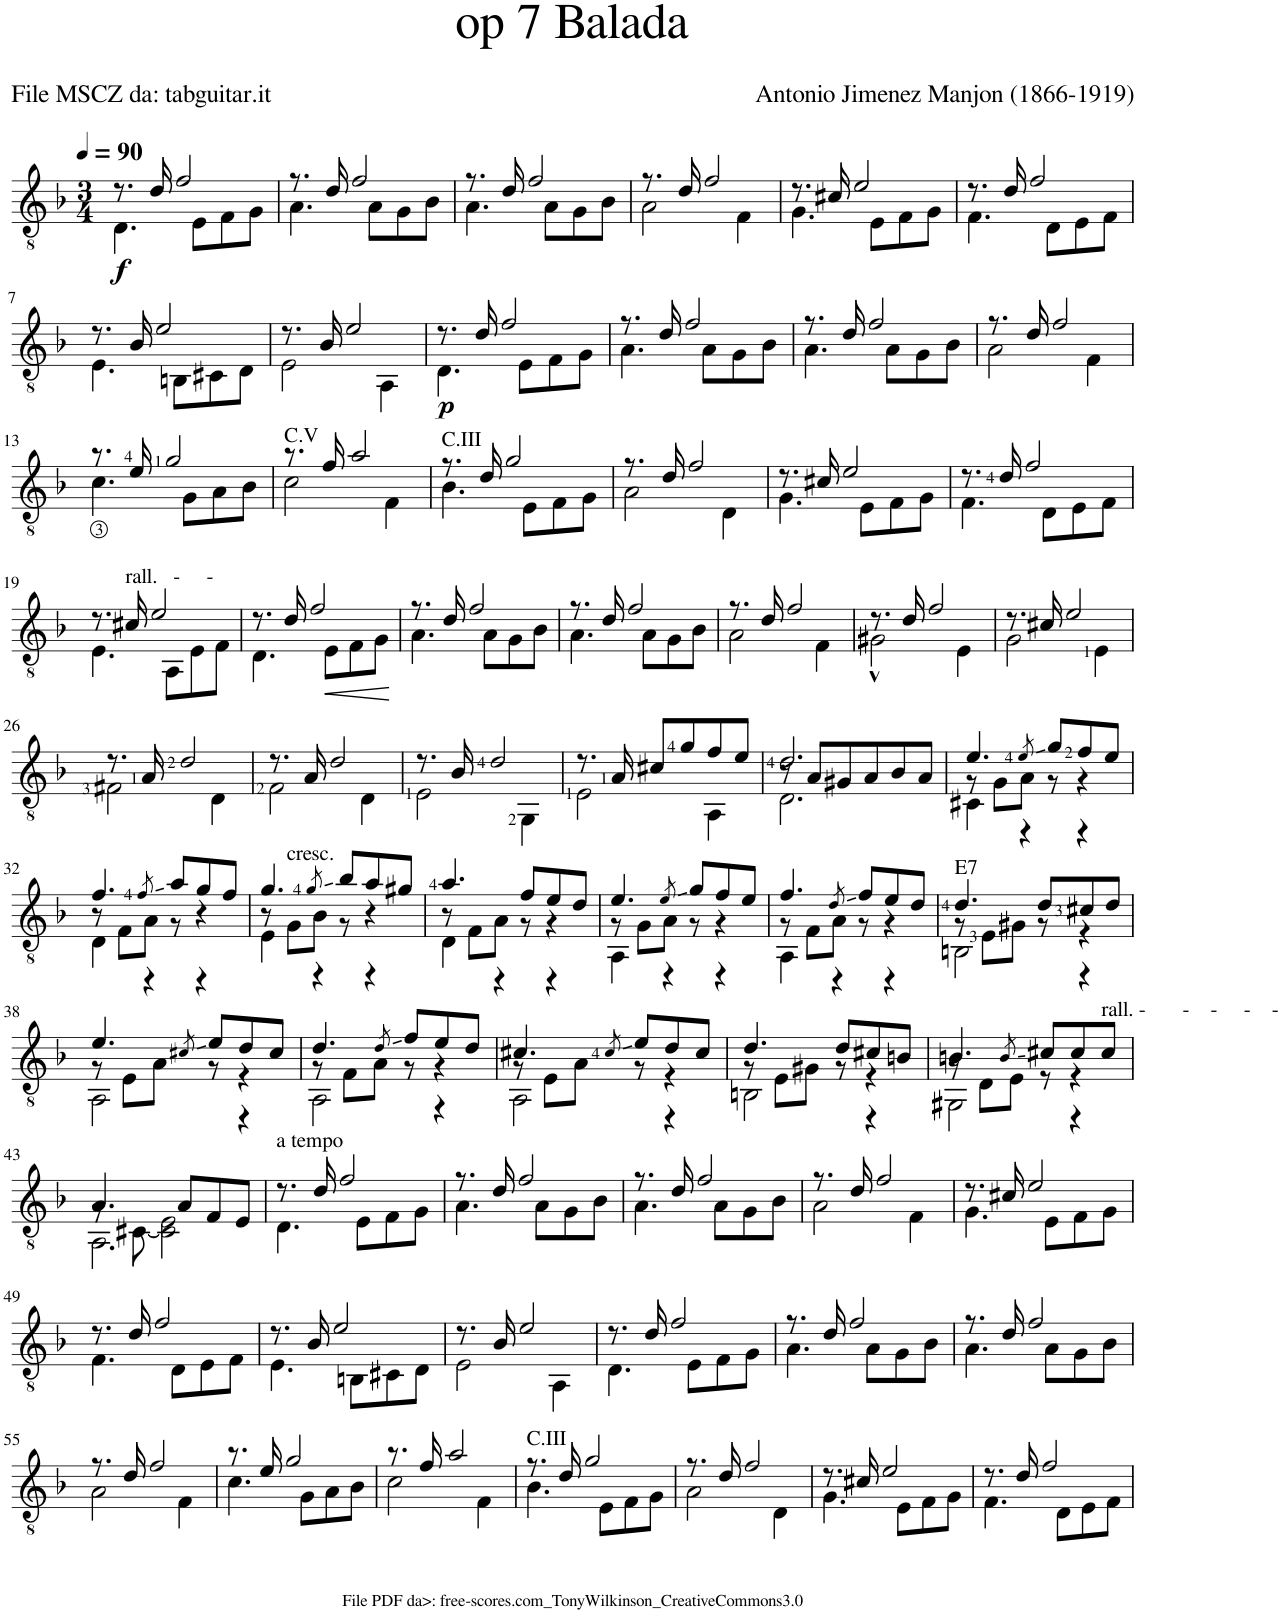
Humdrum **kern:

**kern	**dynam
*part1	*part1
*staff1	*staff1
*I"Guitar	*
*I'Guit.	*
*clefGv2	*
*k[b-]	*
*M3/4	*
*MM90	*
=1	=1
*^	*
!	!	!LO:DY:b
8.r	4.D\	f
16d/	.	.
2f/	.	.
.	8E\L	.
.	8F\	.
.	8G\J	.
=2	=2	=2
8.r	4.A\	.
16d/	.	.
2f/	.	.
.	8A\L	.
.	8G\	.
.	8B-\J	.
=3	=3	=3
8.r	4.A\	.
16d/	.	.
2f/	.	.
.	8A\L	.
.	8G\	.
.	8B-\J	.
=4	=4	=4
8.r	2A\	.
16d/	.	.
2f/	.	.
.	4F\	.
=5	=5	=5
8.r	4.G\	.
16c#X/	.	.
2e/	.	.
.	8E\L	.
.	8F\	.
.	8G\J	.
=6	=6	=6
8.r	4.F\	.
16d/	.	.
2f/	.	.
.	8D\L	.
.	8E\	.
.	8F\J	.
!!LO:LB:g=z	!!
=7	=7	=7
8.r	4.E\	.
16B-/	.	.
2e/	.	.
.	8BBn\L	.
.	8C#X\	.
.	8D\J	.
=8	=8	=8
8.r	2E\	.
16B-/	.	.
2e/	.	.
.	4AA\	.
=9	=9	=9
!	!	!LO:DY:b
8.r	4.D\	p
16d/	.	.
2f/	.	.
.	8E\L	.
.	8F\	.
.	8G\J	.
=10	=10	=10
8.r	4.A\	.
16d/	.	.
2f/	.	.
.	8A\L	.
.	8G\	.
.	8B-\J	.
=11	=11	=11
8.r	4.A\	.
16d/	.	.
2f/	.	.
.	8A\L	.
.	8G\	.
.	8B-\J	.
=12	=12	=12
8.r	2A\	.
16d/	.	.
2f/	.	.
.	4F\	.
!!LO:LB:g=z	!!
=13	=13	=13
8.r	4.c\	.
16e/	.	.
2g/	.	.
.	8G\L	.
.	8A\	.
.	8B-\J	.
=14	=14	=14
!LO:TX:a:t=C.V	!	!
8.r	2c\	.
16f/	.	.
2a/	.	.
.	4F\	.
=15	=15	=15
!LO:TX:a:t=C.III	!	!
8.r	4.B-\	.
16d/	.	.
2g/	.	.
.	8E\L	.
.	8F\	.
.	8G\J	.
=16	=16	=16
8.r	2A\	.
16d/	.	.
2f/	.	.
.	4D\	.
=17	=17	=17
8.r	4.G\	.
16c#X/	.	.
2e/	.	.
.	8E\L	.
.	8F\	.
.	8G\J	.
=18	=18	=18
8.r	4.F\	.
16d/	.	.
2f/	.	.
.	8D\L	.
.	8E\	.
.	8F\J	.
!!LO:LB:g=z	!!
=19	=19	=19
8.r	4.E\	.
!LO:TX:a:t=rall.   -     -	!	!
16c#X/	.	.
2e/	.	.
.	8AA\L	.
.	8E\	.
.	8F\J	.
=20	=20	=20
8.r	4.D\	.
16d/	.	.
2f/	.	.
.	8E\L	.
.	8F\	.
.	8G\J	.
=21	=21	=21
8.r	4.A\	.
16d/	.	.
2f/	.	.
.	8A\L	.
.	8G\	.
.	8B-\J	.
=22	=22	=22
8.r	4.A\	.
16d/	.	.
2f/	.	.
.	8A\L	.
.	8G\	.
.	8B-\J	.
=23	=23	=23
8.r	2A\	.
16d/	.	.
2f/	.	.
.	4F\	.
=24	=24	=24
8.r	2G#X^^\	.
16d/	.	.
2f/	.	.
.	4E\	.
=25	=25	=25
8.r	2G\	.
16c#X/	.	.
2e/	.	.
.	4E\	.
!!LO:LB:g=z	!!
=26	=26	=26
8.r	2F#X\	.
16A/	.	.
2d/	.	.
.	4D\	.
=27	=27	=27
8.r	2F\	.
16A/	.	.
2d/	.	.
.	4D\	.
=28	=28	=28
8.r	2E\	.
16B-/	.	.
2d/	.	.
.	4GG\	.
=29	=29	=29
8.r	2E\	.
16A/	.	.
8c#X/L	.	.
8g/	.	.
8f/	4AA\	.
8e/J	.	.
=30	=30	=30
*	*^	*
2.d/	8r	2.D\	.
.	8A/L	.	.
.	8G#X/	.	.
.	8A/	.	.
.	8B-/	.	.
.	8A/J	.	.
=31	=31	=31	=31
4.e/	8r	4C#X\	.
.	8G\L	.	.
.	8A\J	4r	.
8qe/	.	.	.
8g/L	8r	.	.
8f/	4r	4r	.
8e/J	.	.	.
!!LO:LB:g=z	!!	!!
=32	=32	=32	=32
4.f/	8r	4D\	.
.	8F\L	.	.
.	8A\J	4r	.
8qf/	.	.	.
8a/L	8r	.	.
8g/	4r	4r	.
8f/J	.	.	.
=33	=33	=33	=33
4.g/	8r	4E\	.
!	!LO:TX:a:t=cresc.	!	!
.	8G\L	.	.
.	8B-\J	4r	.
8qg/	.	.	.
8b-/L	8r	.	.
8a/	4r	4r	.
8g#X/J	.	.	.
=34	=34	=34	=34
4.a/	8r	4D\	.
.	8F\L	.	.
.	8A\J	4r	.
8f/L	8r	.	.
8e/	4r	4r	.
8d/J	.	.	.
=35	=35	=35	=35
4.e/	8r	4AA\	.
.	8G\L	.	.
.	8A\J	4r	.
8qe/	.	.	.
8g/L	8r	.	.
8f/	4r	4r	.
8e/J	.	.	.
=36	=36	=36	=36
4.f/	8r	4AA\	.
.	8F\L	.	.
.	8A\J	4r	.
8qd/	.	.	.
8f/L	8r	.	.
8e/	4r	4r	.
8d/J	.	.	.
=37	=37	=37	=37
!LO:TX:a:t=E7	!	!	!
4.d/	8r	2BBn\	.
.	8E\L	.	.
.	8G#X\J	.	.
8d/L	8r	.	.
8c#X/	4r	4r	.
8d/J	.	.	.
!!LO:LB:g=z	!!	!!
=38	=38	=38	=38
4.e/	8r	2AA\	.
.	8E\L	.	.
.	8A\J	.	.
8qc#X/	.	.	.
8e/L	8r	.	.
8d/	4r	4r	.
8c#/J	.	.	.
=39	=39	=39	=39
4.d/	8r	2AA\	.
.	8F\L	.	.
.	8A\J	.	.
8qd/	.	.	.
8f/L	8r	.	.
8e/	4r	4r	.
8d/J	.	.	.
=40	=40	=40	=40
4.c#X/	8r	2AA\	.
.	8E\L	.	.
.	8A\J	.	.
8qc#/	.	.	.
8e/L	8r	.	.
8d/	4r	4r	.
8c#/J	.	.	.
=41	=41	=41	=41
4.d/	8r	2BBn\	.
.	8E\L	.	.
.	8G#X\J	.	.
8d/L	8r	.	.
8c#X/	4r	4r	.
8Bn/J	.	.	.
=42	=42	=42	=42
4.Bn/	8r	2GG#X\	.
.	8D\L	.	.
.	8E\J	.	.
8qB/	.	.	.
8c#X/L	8r	.	.
8c#/	4r	4r	.
!LO:TX:a:t=rall. -       -    -     -    -	!	!	!
8c#/J	.	.	.
!!LO:LB:g=z	!!	!!
=43	=43	=43	=43
4.A/	8r	2.AA\	.
.	[8C#X\	.	.
.	2C#\] 2E\	.	.
8A/L	.	.	.
8F/	.	.	.
8E/J	.	.	.
*	*v	*v	*
=44	=44	=44
!LO:TX:a:t=a tempo	!	!
8.r	4.D\	.
16d/	.	.
2f/	.	.
.	8E\L	.
.	8F\	.
.	8G\J	.
=45	=45	=45
8.r	4.A\	.
16d/	.	.
2f/	.	.
.	8A\L	.
.	8G\	.
.	8B-\J	.
=46	=46	=46
8.r	4.A\	.
16d/	.	.
2f/	.	.
.	8A\L	.
.	8G\	.
.	8B-\J	.
=47	=47	=47
8.r	2A\	.
16d/	.	.
2f/	.	.
.	4F\	.
=48	=48	=48
8.r	4.G\	.
16c#X/	.	.
2e/	.	.
.	8E\L	.
.	8F\	.
.	8G\J	.
!!LO:LB:g=z	!!
=49	=49	=49
8.r	4.F\	.
16d/	.	.
2f/	.	.
.	8D\L	.
.	8E\	.
.	8F\J	.
=50	=50	=50
8.r	4.E\	.
16B-/	.	.
2e/	.	.
.	8BBn\L	.
.	8C#X\	.
.	8D\J	.
=51	=51	=51
8.r	2E\	.
16B-/	.	.
2e/	.	.
.	4AA\	.
=52	=52	=52
8.r	4.D\	.
16d/	.	.
2f/	.	.
.	8E\L	.
.	8F\	.
.	8G\J	.
=53	=53	=53
8.r	4.A\	.
16d/	.	.
2f/	.	.
.	8A\L	.
.	8G\	.
.	8B-\J	.
=54	=54	=54
8.r	4.A\	.
16d/	.	.
2f/	.	.
.	8A\L	.
.	8G\	.
.	8B-\J	.
!!LO:LB:g=z	!!
=55	=55	=55
8.r	2A\	.
16d/	.	.
2f/	.	.
.	4F\	.
=56	=56	=56
8.r	4.c\	.
16e/	.	.
2g/	.	.
.	8G\L	.
.	8A\	.
.	8B-\J	.
=57	=57	=57
8.r	2c\	.
16f/	.	.
2a/	.	.
.	4F\	.
=58	=58	=58
!LO:TX:a:t=C.III	!	!
8.r	4.B-\	.
16d/	.	.
2g/	.	.
.	8E\L	.
.	8F\	.
.	8G\J	.
=59	=59	=59
8.r	2A\	.
16d/	.	.
2f/	.	.
.	4D\	.
=60	=60	=60
8.r	4.G\	.
16c#X/	.	.
2e/	.	.
.	8E\L	.
.	8F\	.
.	8G\J	.
=61	=61	=61
8.r	4.F\	.
16d/	.	.
2f/	.	.
.	8D\L	.
.	8E\	.
.	8F\J	.
*v	*v	*
=	=
*-	*-
